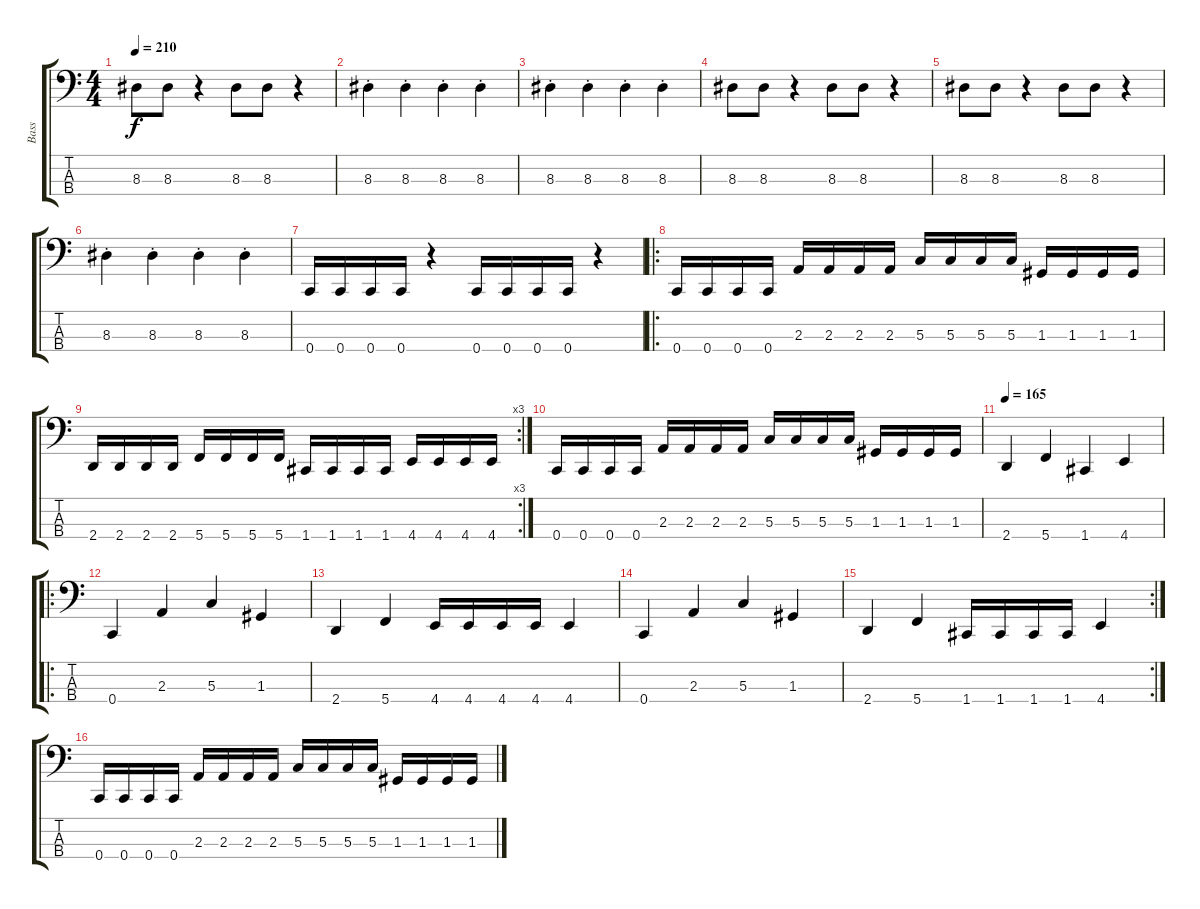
\track ("Bass" "Bass") {instrument electricbassfinger}
\staff {score tabs}
\tuning (F2 C2 G1 C1) {hide}
\ts (4 4)
\tempo 210
\clef f4
\ks c
8.3.8{dy f} 8.3.8 r.4 8.3.8 8.3.8 r.4 |
8.3{st}.4 8.3{st}.4 8.3{st}.4 8.3{st}.4 |
8.3{st}.4 8.3{st}.4 8.3{st}.4 8.3{st}.4 |
8.3.8 8.3.8 r.4 8.3.8 8.3.8 r.4 |
8.3.8 8.3.8 r.4 8.3.8 8.3.8 r.4 |
8.3{st}.4 8.3{st}.4 8.3{st}.4 8.3{st}.4 |
0.4.16 0.4.16 0.4.16 0.4.16 r.4 0.4.16 0.4.16 0.4.16 0.4.16 r.4 |
\ro
0.4.16 0.4.16 0.4.16 0.4.16 2.3.16 2.3.16 2.3.16 2.3.16 5.3.16 5.3.16 5.3.16 5.3.16 1.3.16 1.3.16 1.3.16 1.3.16 |
\rc 3
2.4.16 2.4.16 2.4.16 2.4.16 5.4.16 5.4.16 5.4.16 5.4.16 1.4.16 1.4.16 1.4.16 1.4.16 4.4.16 4.4.16 4.4.16 4.4.16 |
0.4.16 0.4.16 0.4.16 0.4.16 2.3.16 2.3.16 2.3.16 2.3.16 5.3.16 5.3.16 5.3.16 5.3.16 1.3.16 1.3.16 1.3.16 1.3.16 |
\tempo 165
2.4.4 5.4.4 1.4.4 4.4.4 |
\ro
0.4.4 2.3.4 5.3.4 1.3.4 |
2.4.4 5.4.4 4.4.16 4.4.16 4.4.16 4.4.16 4.4.4 |
0.4.4 2.3.4 5.3.4 1.3.4 |
\rc 2
2.4.4 5.4.4 1.4.16 1.4.16 1.4.16 1.4.16 4.4.4 |
0.4.16 0.4.16 0.4.16 0.4.16 2.3.16 2.3.16 2.3.16 2.3.16 5.3.16 5.3.16 5.3.16 5.3.16 1.3.16 1.3.16 1.3.16 1.3.16
